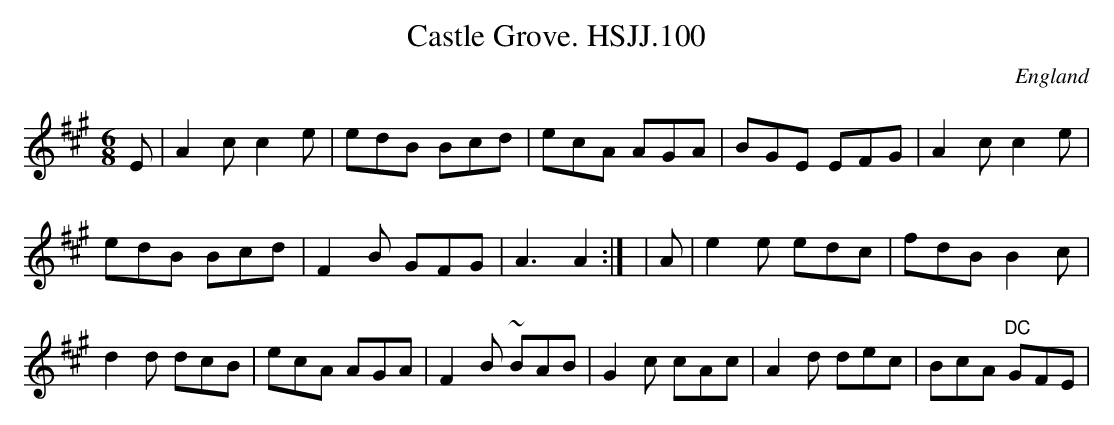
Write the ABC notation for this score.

X:1
T:Castle Grove. HSJJ.100
M:6/8
L:1/8
O:England
K:A
E|A2cc2e|edB Bcd|ecA AGA|BGE EFG|A2cc2e|!edB Bcd|F2B GFG|A3A2:|
|A|e2e edc|fdB B2c|!d2d dcB|ecA AGA|F2B ~BAB|G2c cAc|A2d dec|BcA"DC" GFE
|
